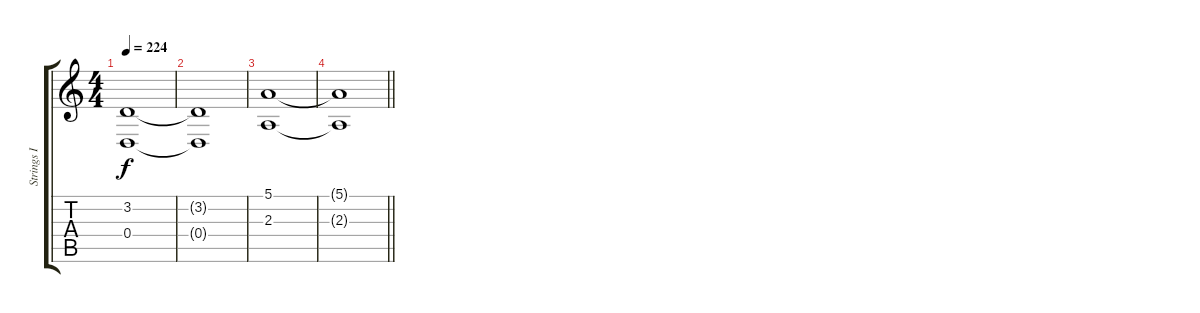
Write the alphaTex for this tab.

\track ("Strings I" "Strings I") {instrument stringensemble1}
\staff {score tabs}
\tuning (E4 B3 G3 D3 A2 E2) {hide}
\ts (4 4)
\tempo 224
\clef g2
\ks c
(3.2 0.4).1{dy f} |
(3.2{t} 0.4{t}).1 |
(5.1 2.3).1 |
\barLineRight lightlight
(5.1{t} 2.3{t}).1
